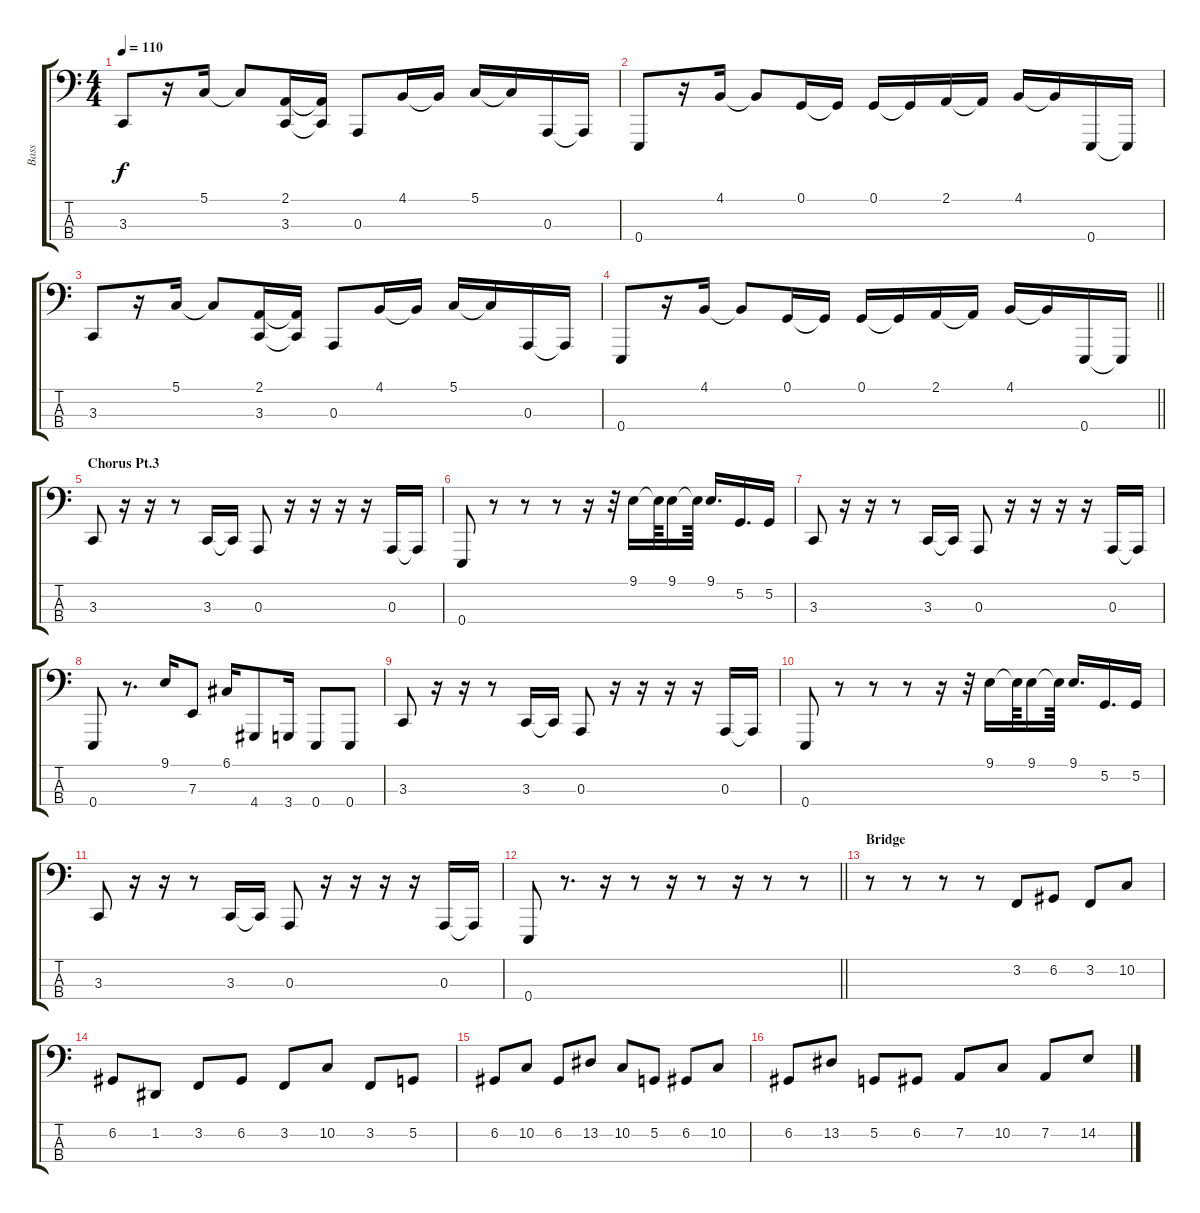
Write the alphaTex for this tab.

\track ("Bass" "Bass") {instrument lead8bassandlead}
\staff {score tabs}
\tuning (G2 D2 A1 E1) {hide}
\ts (4 4)
\tempo 110
\clef f4
\ks c
3.3.8{dy f} r.16 5.1.16 5.1{t}.8 (2.1 3.3).16 (2.1{t} 3.3{t}).16 0.3.8 4.1.16 4.1{t}.16 5.1.16 5.1{t}.16 0.3.16 0.3{t}.16 |
0.4.8 r.16 4.1.16 4.1{t}.8 0.1.16 0.1{t}.16 0.1.16 0.1{t}.16 2.1.16 2.1{t}.16 4.1.16 4.1{t}.16 0.4.16 0.4{t}.16 |
3.3.8 r.16 5.1.16 5.1{t}.8 (2.1 3.3).16 (2.1{t} 3.3{t}).16 0.3.8 4.1.16 4.1{t}.16 5.1.16 5.1{t}.16 0.3.16 0.3{t}.16 |
\barLineRight lightlight
0.4.8 r.16 4.1.16 4.1{t}.8 0.1.16 0.1{t}.16 0.1.16 0.1{t}.16 2.1.16 2.1{t}.16 4.1.16 4.1{t}.16 0.4.16 0.4{t}.16 |
\section ("" "Chorus Pt.3")
3.3.8 r.16 r.16 r.8 3.3.16 3.3{t}.16 0.3.8 r.16 r.16 r.16 r.16 0.3.16 0.3{t}.16 |
0.4.8 r.8 r.8 r.8 r.16 r.32 9.1.16 9.1{t}.64 9.1.16 9.1{t}.64 9.1.16{d} 5.2.16{d} 5.2.16 |
3.3.8 r.16 r.16 r.8 3.3.16 3.3{t}.16 0.3.8 r.16 r.16 r.16 r.16 0.3.16 0.3{t}.16 |
0.4.8 r.8{d} 9.1.16 7.3.8 6.1.16 4.4.8 3.4.16 0.4.8 0.4.8 |
3.3.8 r.16 r.16 r.8 3.3.16 3.3{t}.16 0.3.8 r.16 r.16 r.16 r.16 0.3.16 0.3{t}.16 |
0.4.8 r.8 r.8 r.8 r.16 r.32 9.1.16 9.1{t}.64 9.1.16 9.1{t}.64 9.1.16{d} 5.2.16{d} 5.2.16 |
3.3.8 r.16 r.16 r.8 3.3.16 3.3{t}.16 0.3.8 r.16 r.16 r.16 r.16 0.3.16 0.3{t}.16 |
\barLineRight lightlight
0.4.8 r.8{d} r.16 r.8 r.16 r.8 r.16 r.8 r.8 |
\section ("" "Bridge")
r.8 r.8 r.8 r.8 3.2.8 6.2.8 3.2.8 10.2.8 |
6.2.8 1.2.8 3.2.8 6.2.8 3.2.8 10.2.8 3.2.8 5.2.8 |
6.2.8 10.2.8 6.2.8 13.2.8 10.2.8 5.2.8 6.2.8 10.2.8 |
6.2.8 13.2.8 5.2.8 6.2.8 7.2.8 10.2.8 7.2.8 14.2.8
